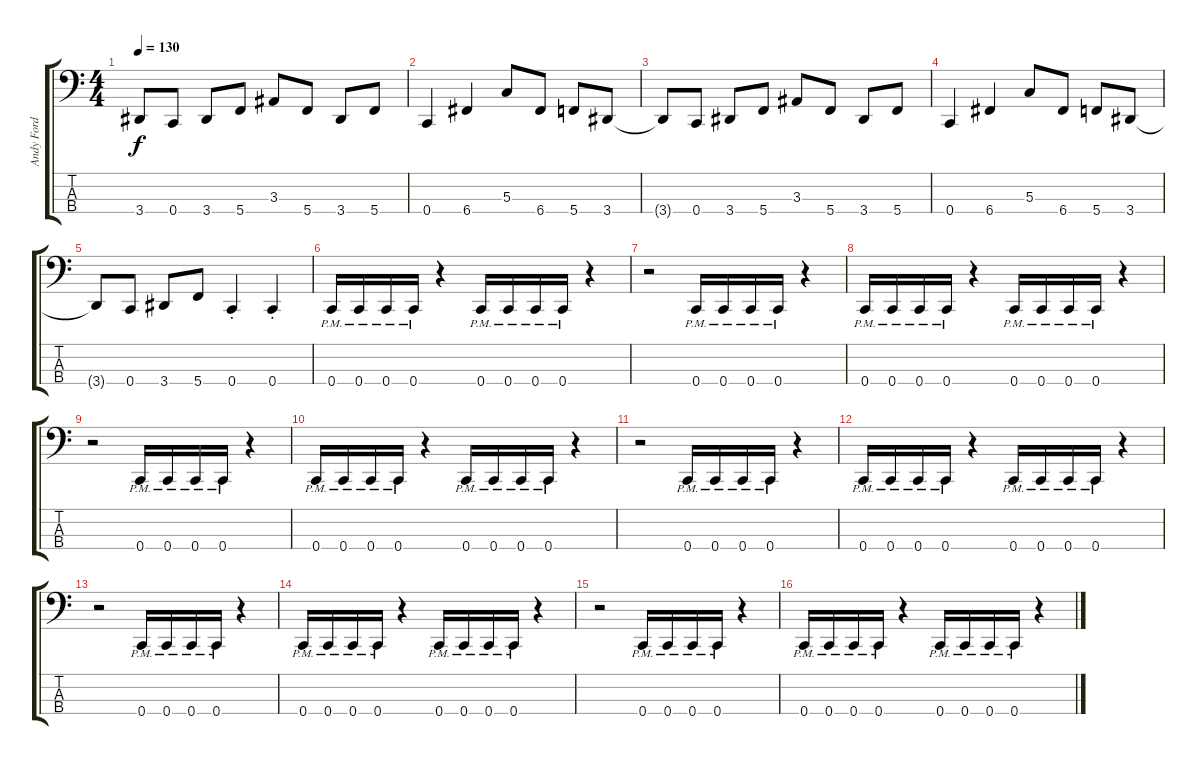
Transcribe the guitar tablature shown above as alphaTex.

\track ("Andy Ford" "Andy Ford") {instrument electricbasspick}
\staff {score tabs}
\tuning (F2 C2 G1 C1) {hide}
\ts (4 4)
\tempo 130
\clef f4
\ks c
3.4{t}.8{dy f} 0.4.8 3.4.8 5.4.8 3.3.8 5.4.8 3.4.8 5.4.8 |
0.4.4 6.4.4 5.3.8 6.4.8 5.4.8 3.4.8 |
3.4{t}.8 0.4.8 3.4.8 5.4.8 3.3.8 5.4.8 3.4.8 5.4.8 |
0.4.4 6.4.4 5.3.8 6.4.8 5.4.8 3.4.8 |
3.4{t}.8 0.4.8 3.4.8 5.4.8 0.4{st}.4 0.4{st}.4 |
0.4{pm}.16 0.4{pm}.16 0.4{pm}.16 0.4{pm}.16 r.4 0.4{pm}.16 0.4{pm}.16 0.4{pm}.16 0.4{pm}.16 r.4 |
r.2 0.4{pm}.16 0.4{pm}.16 0.4{pm}.16 0.4{pm}.16 r.4 |
0.4{pm}.16 0.4{pm}.16 0.4{pm}.16 0.4{pm}.16 r.4 0.4{pm}.16 0.4{pm}.16 0.4{pm}.16 0.4{pm}.16 r.4 |
r.2 0.4{pm}.16 0.4{pm}.16 0.4{pm}.16 0.4{pm}.16 r.4 |
0.4{pm}.16 0.4{pm}.16 0.4{pm}.16 0.4{pm}.16 r.4 0.4{pm}.16 0.4{pm}.16 0.4{pm}.16 0.4{pm}.16 r.4 |
r.2 0.4{pm}.16 0.4{pm}.16 0.4{pm}.16 0.4{pm}.16 r.4 |
0.4{pm}.16 0.4{pm}.16 0.4{pm}.16 0.4{pm}.16 r.4 0.4{pm}.16 0.4{pm}.16 0.4{pm}.16 0.4{pm}.16 r.4 |
r.2 0.4{pm}.16 0.4{pm}.16 0.4{pm}.16 0.4{pm}.16 r.4 |
0.4{pm}.16 0.4{pm}.16 0.4{pm}.16 0.4{pm}.16 r.4 0.4{pm}.16 0.4{pm}.16 0.4{pm}.16 0.4{pm}.16 r.4 |
r.2 0.4{pm}.16 0.4{pm}.16 0.4{pm}.16 0.4{pm}.16 r.4 |
0.4{pm}.16 0.4{pm}.16 0.4{pm}.16 0.4{pm}.16 r.4 0.4{pm}.16 0.4{pm}.16 0.4{pm}.16 0.4{pm}.16 r.4
